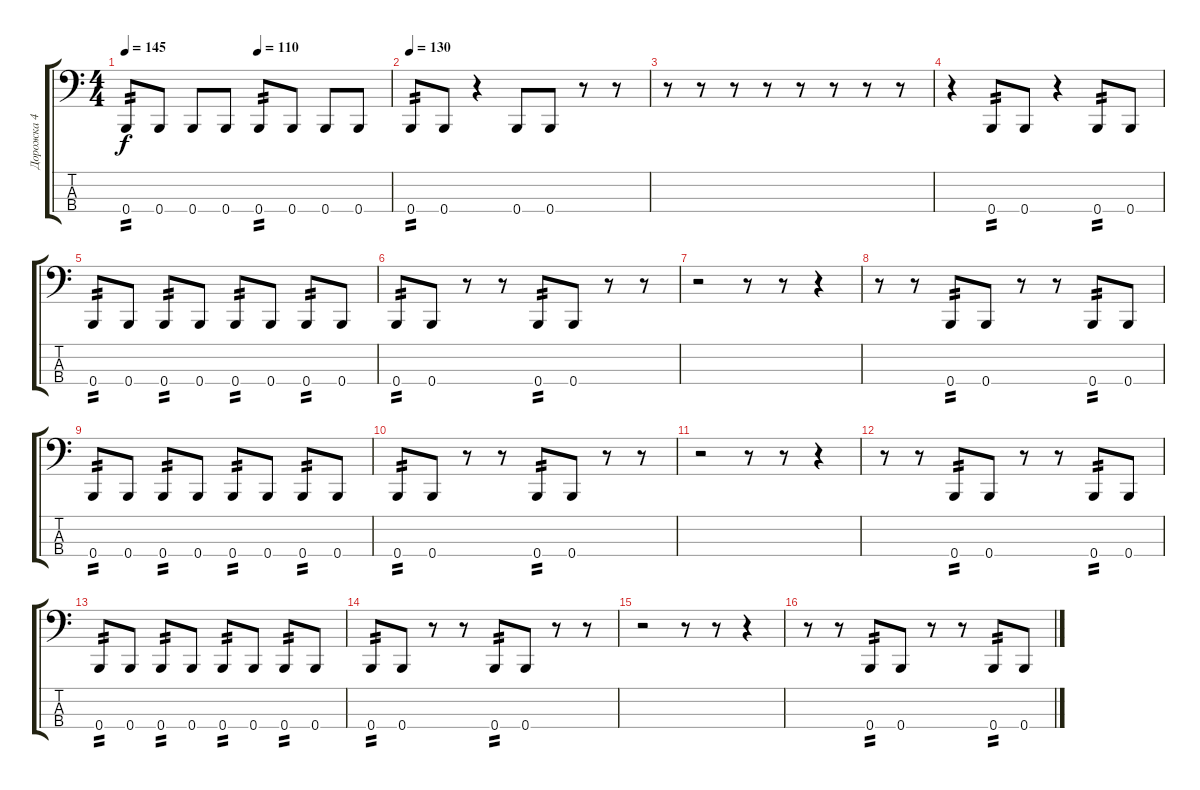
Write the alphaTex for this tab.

\track ("Дорожка 4" "Дорожка 4") {instrument electricbassfinger}
\staff {score tabs}
\tuning (E2 B1 Gb1 B0) {hide}
\ts (4 4)
\tempo 145
\tempo (110 0.5)
\clef f4
\ks c
0.4.8{tp 2 dy f} 0.4.8 0.4.8 0.4.8 0.4.8{tp 2} 0.4.8 0.4.8 0.4.8 |
\tempo 130
0.4.8{tp 2} 0.4.8 r.4 0.4.8 0.4.8 r.8 r.8 |
r.8 r.8 r.8 r.8 r.8 r.8 r.8 r.8 |
r.4 0.4.8{tp 2} 0.4.8 r.4 0.4.8{tp 2} 0.4.8 |
0.4.8{tp 2} 0.4.8 0.4.8{tp 2} 0.4.8 0.4.8{tp 2} 0.4.8 0.4.8{tp 2} 0.4.8 |
0.4.8{tp 2} 0.4.8 r.8 r.8 0.4.8{tp 2} 0.4.8 r.8 r.8 |
r.2 r.8 r.8 r.4 |
r.8 r.8 0.4.8{tp 2} 0.4.8 r.8 r.8 0.4.8{tp 2} 0.4.8 |
0.4.8{tp 2} 0.4.8 0.4.8{tp 2} 0.4.8 0.4.8{tp 2} 0.4.8 0.4.8{tp 2} 0.4.8 |
0.4.8{tp 2} 0.4.8 r.8 r.8 0.4.8{tp 2} 0.4.8 r.8 r.8 |
r.2 r.8 r.8 r.4 |
r.8 r.8 0.4.8{tp 2} 0.4.8 r.8 r.8 0.4.8{tp 2} 0.4.8 |
0.4.8{tp 2} 0.4.8 0.4.8{tp 2} 0.4.8 0.4.8{tp 2} 0.4.8 0.4.8{tp 2} 0.4.8 |
0.4.8{tp 2} 0.4.8 r.8 r.8 0.4.8{tp 2} 0.4.8 r.8 r.8 |
r.2 r.8 r.8 r.4 |
r.8 r.8 0.4.8{tp 2} 0.4.8 r.8 r.8 0.4.8{tp 2} 0.4.8
